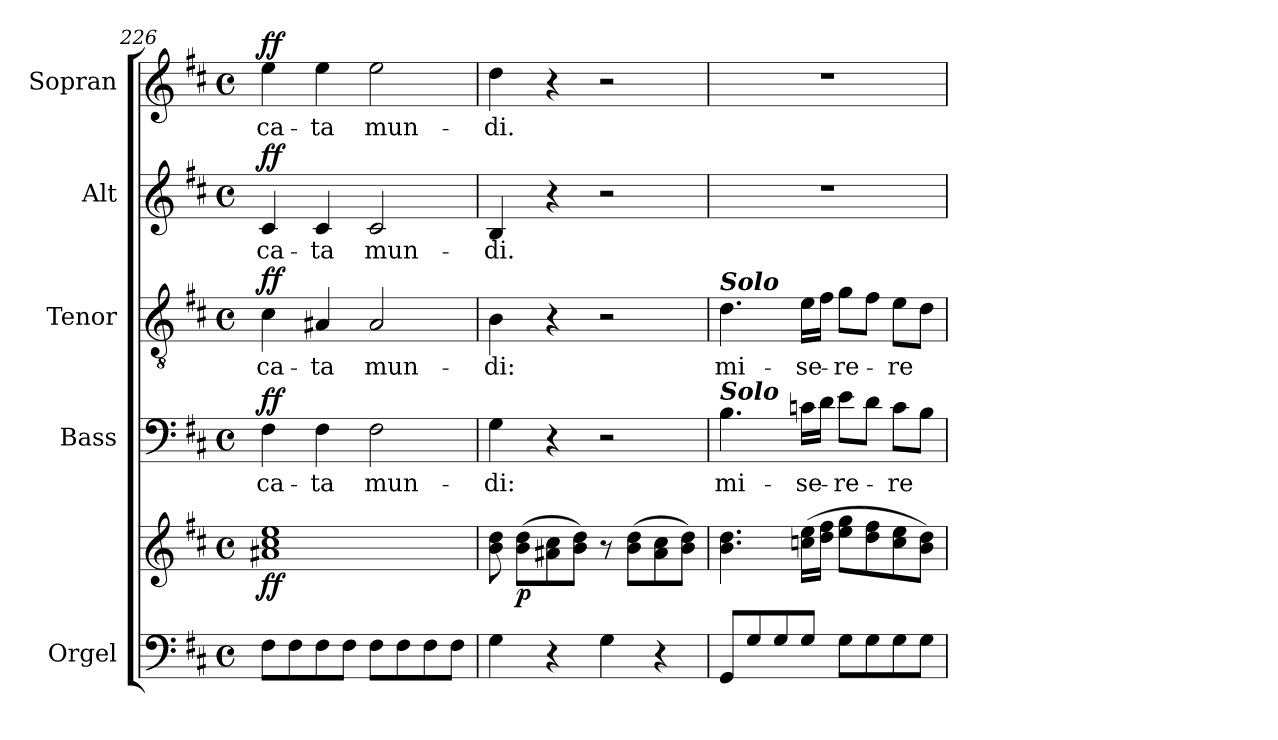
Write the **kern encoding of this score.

**kern	**kern	**dynam	**kern	**text	**dynam	**kern	**text	**dynam	**kern	**text	**dynam	**kern	**text	**dynam
*part5	*part5	*part5	*part4	*part4	*part4	*part3	*part3	*part3	*part2	*part2	*part2	*part1	*part1	*part1
*staff6	*staff5	*staff5/6	*staff4	*staff4	*staff4	*staff3	*staff3	*staff3	*staff2	*staff2	*staff2	*staff1	*staff1	*staff1
*I"Orgel	*	*	*I"Bass	*	*	*I"Tenor	*	*	*I"Alt	*	*	*I"Sopran	*	*
*I'Org.	*	*	*I'B.	*	*	*I'T.	*	*	*I'A.	*	*	*I'S.	*	*
*clefF4	*clefG2	*	*clefF4	*	*	*clefGv2	*	*	*clefG2	*	*	*clefG2	*	*
*k[f#c#]	*k[f#c#]	*	*k[f#c#]	*	*	*k[f#c#]	*	*	*k[f#c#]	*	*	*k[f#c#]	*	*
*D:	*D:	*	*D:	*	*	*D:	*	*	*D:	*	*	*D:	*	*
*M4/4	*M4/4	*	*M4/4	*	*	*M4/4	*	*	*M4/4	*	*	*M4/4	*	*
*met(c)	*met(c)	*	*met(c)	*	*	*met(c)	*	*	*met(c)	*	*	*met(c)	*	*
=226	=226	=226	=226	=226	=226	=226	=226	=226	=226	=226	=226	=226	=226	=226
!	!	!LO:DY:b	!	!LO:LY:b	!LO:DY:a	!	!LO:LY:b	!LO:DY:a	!	!LO:LY:b	!LO:DY:a	!	!LO:LY:b	!LO:DY:a
8F#\L	1a#X 1cc# 1ee	ff	4F#\	-ca-	ff	4c#\	-ca-	ff	4c#/	-ca-	ff	4ee\	-ca-	ff
8F#\	.	.	.	.	.	.	.	.	.	.	.	.	.	.
!	!	!	!	!LO:LY:b	!	!	!LO:LY:b	!	!	!LO:LY:b	!	!	!LO:LY:b	!
8F#\	.	.	4F#\	-ta	.	4A#X/	-ta	.	4c#/	-ta	.	4ee\	-ta	.
8F#\J	.	.	.	.	.	.	.	.	.	.	.	.	.	.
!	!	!	!	!LO:LY:b	!	!	!LO:LY:b	!	!	!LO:LY:b	!	!	!LO:LY:b	!
8F#\L	.	.	2F#\	mun-	.	2A#/	mun-	.	2c#/	mun-	.	2ee\	mun-	.
8F#\	.	.	.	.	.	.	.	.	.	.	.	.	.	.
8F#\	.	.	.	.	.	.	.	.	.	.	.	.	.	.
8F#\J	.	.	.	.	.	.	.	.	.	.	.	.	.	.
=227	=227	=227	=227	=227	=227	=227	=227	=227	=227	=227	=227	=227	=227	=227
!	!	!	!	!LO:LY:b	!	!	!LO:LY:b	!	!	!LO:LY:b	!	!	!LO:LY:b	!
4G\	8b\ 8dd\	.	4G\	-di:	.	4B\	-di:	.	4B/	-di.	.	4dd\	-di.	.
!	!	!LO:DY:b	!	!	!	!	!	!	!	!	!	!	!	!
.	(>8b\ 8dd\L	p	.	.	.	.	.	.	.	.	.	.	.	.
4r	8a#X\ 8cc#\	.	4r	.	.	4r	.	.	4r	.	.	4r	.	.
.	8b\ 8dd\J)	.	.	.	.	.	.	.	.	.	.	.	.	.
4G\	8r	.	2r	.	.	2r	.	.	2r	.	.	2r	.	.
.	(>8b\ 8dd\L	.	.	.	.	.	.	.	.	.	.	.	.	.
4r	8a#\ 8cc#\	.	.	.	.	.	.	.	.	.	.	.	.	.
.	8b\ 8dd\J)	.	.	.	.	.	.	.	.	.	.	.	.	.
=228	=228	=228	=228	=228	=228	=228	=228	=228	=228	=228	=228	=228	=228	=228
!	!	!	!	!	!	!LO:TX:a:Bi:t=Solo	!	!	!	!	!	!	!	!
!	!	!	!LO:TX:a:Bi:t=Solo	!	!	!	!	!	!	!	!	!	!	!
!	!	!	!	!LO:LY:b	!	!	!LO:LY:b	!	!	!	!	!	!	!
8GG/L	4.b\ 4.dd\	.	4.B\	mi-	.	4.d\	mi-	.	1r	.	.	1r	.	.
8G/	.	.	.	.	.	.	.	.	.	.	.	.	.	.
8G/	.	.	.	.	.	.	.	.	.	.	.	.	.	.
!	!	!	!	!LO:LY:b	!	!	!LO:LY:b	!	!	!	!	!	!	!
8G/J	(>16ccn\ 16ee\LL	.	16cn\LL	-se-	.	16e\LL	-se-	.	.	.	.	.	.	.
.	16dd\ 16ff#\JJ	.	16d\JJ	.	.	16f#\JJ	.	.	.	.	.	.	.	.
!	!	!	!	!LO:LY:b	!	!	!LO:LY:b	!	!	!	!	!	!	!
8G\L	8ee\ 8gg\L	.	8e\L	-re-	.	8g\L	-re-	.	.	.	.	.	.	.
8G\	8dd\ 8ff#\	.	8d\J	.	.	8f#\J	.	.	.	.	.	.	.	.
!	!	!	!	!LO:LY:b	!	!	!LO:LY:b	!	!	!	!	!	!	!
8G\	8cc\ 8ee\	.	8c\L	-re	.	8e\L	-re	.	.	.	.	.	.	.
8G\J	8b\ 8dd\J)	.	8B\J	.	.	8d\J	.	.	.	.	.	.	.	.
=	=	=	=	=	=	=	=	=	=	=	=	=	=	=
*-	*-	*-	*-	*-	*-	*-	*-	*-	*-	*-	*-	*-	*-	*-
